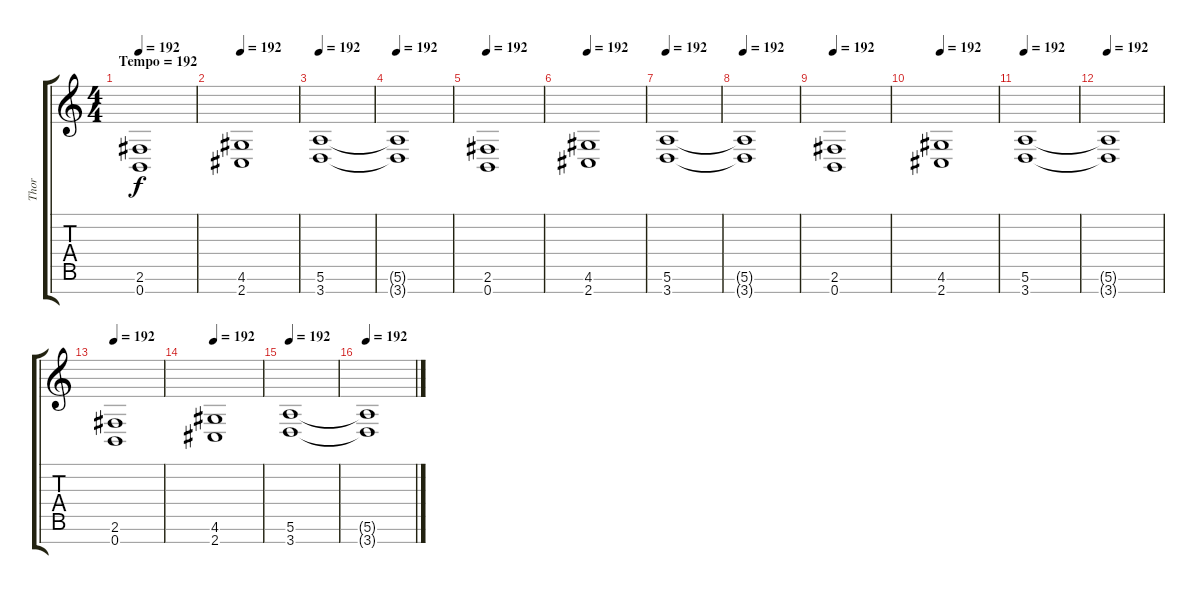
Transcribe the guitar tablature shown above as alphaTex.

\track ("Thor" "Thor") {instrument distortionguitar}
\staff {score tabs}
\tuning (E4 B3 G3 D3 A2 E2 B1) {hide}
\ts (4 4)
\section ("" "Tempo = 192")
\tempo 192
\clef g2
\ks c
(2.6 0.7).1{dy f} |
\tempo 192
(4.6 2.7).1 |
\tempo 192
(5.6 3.7).1 |
\tempo 192
(5.6{t} 3.7{t}).1 |
\tempo 192
(2.6 0.7).1 |
\tempo 192
(4.6 2.7).1 |
\tempo 192
(5.6 3.7).1 |
\tempo 192
(5.6{t} 3.7{t}).1 |
\tempo 192
(2.6 0.7).1 |
\tempo 192
(4.6 2.7).1 |
\tempo 192
(5.6 3.7).1 |
\tempo 192
(5.6{t} 3.7{t}).1 |
\tempo 192
(2.6 0.7).1 |
\tempo 192
(4.6 2.7).1 |
\tempo 192
(5.6 3.7).1 |
\tempo 192
(5.6{t} 3.7{t}).1
